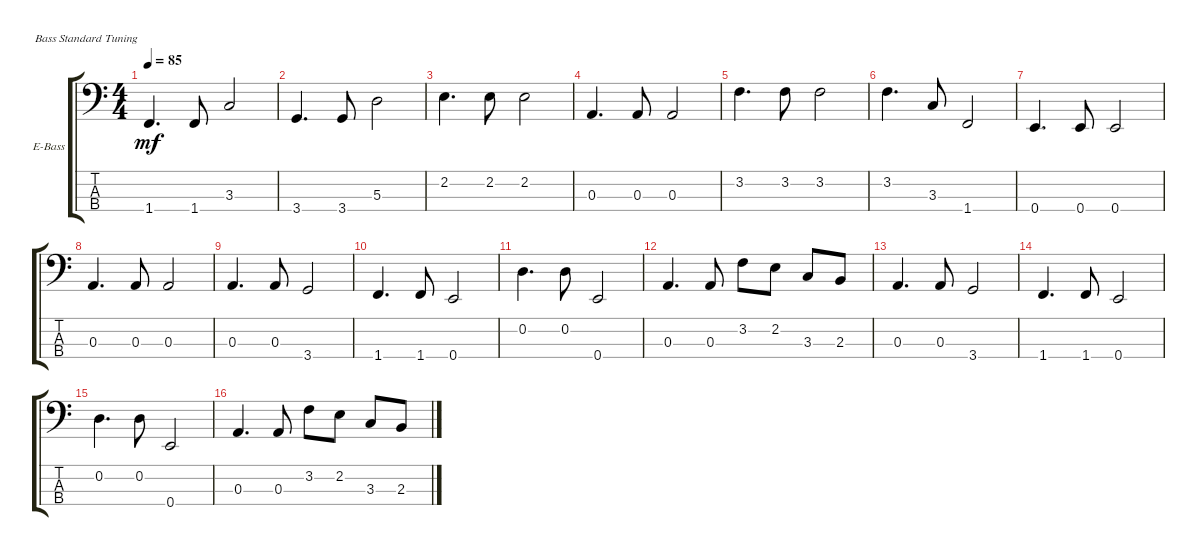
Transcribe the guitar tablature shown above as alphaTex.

\defaultSystemsLayout 4
\bracketExtendMode groupsimilarinstruments
\firstSystemTrackNameOrientation horizontal
\otherSystemsTrackNameOrientation horizontal
\track ("Electric Bass" "E-Bass") {instrument electricbasspick}
\staff {score tabs}
\tuning (G2 D2 A1 E1)
\ts (4 4)
\tempo 85
\clef f4
\ks c
1.4.4{d dy mf} 1.4.8 3.3.2 |
3.4.4{d} 3.4.8 5.3.2 |
2.2.4{d} 2.2.8 2.2.2 |
0.3.4{d} 0.3.8 0.3.2 |
3.2.4{d} 3.2.8 3.2.2 |
3.2.4{d} 3.3.8 1.4.2 |
0.4.4{d} 0.4.8 0.4.2 |
0.3.4{d} 0.3.8 0.3.2 |
0.3.4{d} 0.3.8 3.4.2 |
1.4.4{d} 1.4.8 0.4.2 |
0.2.4{d} 0.2.8 0.4.2 |
0.3.4{d} 0.3.8 3.2.8 2.2.8 3.3.8 2.3.8 |
0.3.4{d} 0.3.8 3.4.2 |
1.4.4{d} 1.4.8 0.4.2 |
0.2.4{d} 0.2.8 0.4.2 |
0.3.4{d} 0.3.8 3.2.8 2.2.8 3.3.8 2.3.8
